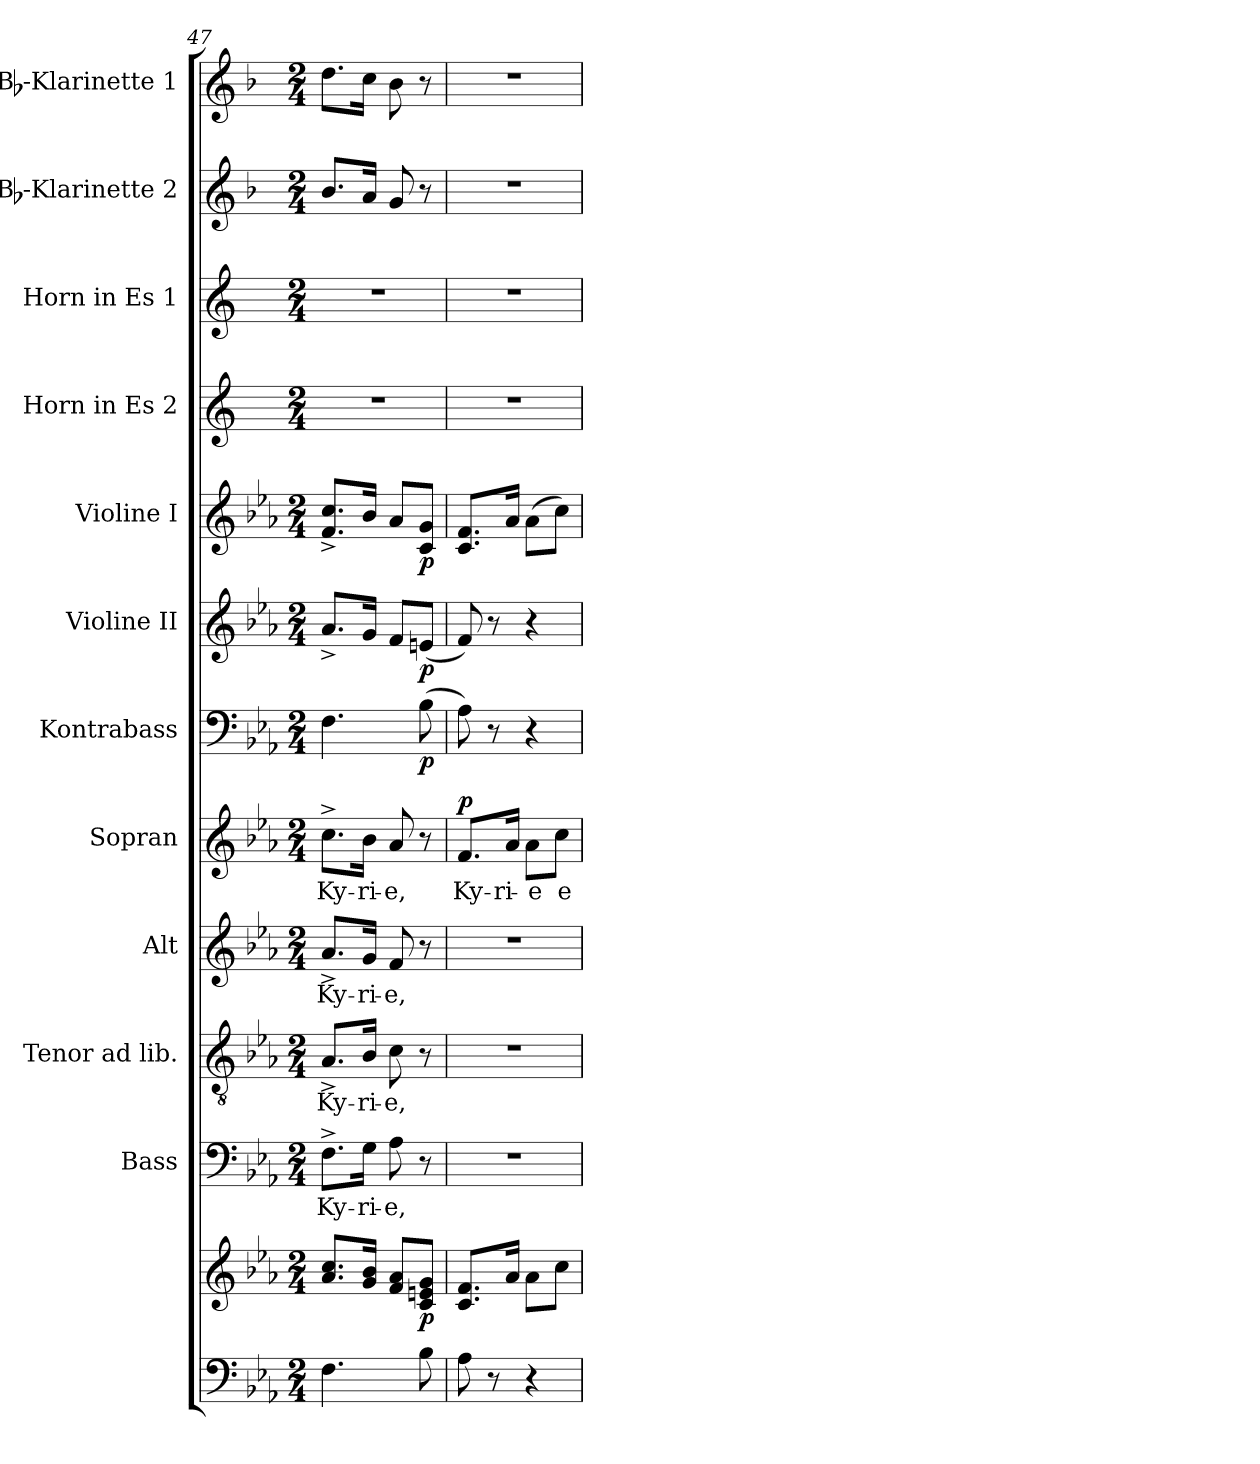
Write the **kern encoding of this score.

**kern	**kern	**dynam	**kern	**text	**kern	**text	**kern	**text	**kern	**text	**dynam	**kern	**dynam	**kern	**dynam	**kern	**dynam	**kern	**kern	**kern	**kern
*part12	*part12	*part12	*part11	*part11	*part10	*part10	*part9	*part9	*part8	*part8	*part8	*part7	*part7	*part6	*part6	*part5	*part5	*part4	*part3	*part2	*part1
*staff13	*staff12	*staff12/13	*staff11	*staff11	*staff10	*staff10	*staff9	*staff9	*staff8	*staff8	*staff8	*staff7	*staff7	*staff6	*staff6	*staff5	*staff5	*staff4	*staff3	*staff2	*staff1
*	*	*	*I"Bass	*	*I"Tenor ad lib.	*	*I"Alt	*	*I"Sopran	*	*	*I"Kontrabass	*	*I"Violine II	*	*I"Violine I	*	*I"Horn in Es 2	*I"Horn in Es 1	*I"Bb-Klarinette 2	*I"Bb-Klarinette 1
*	*	*	*I'B.	*	*I'T.	*	*I'A.	*	*I'S.	*	*	*I'Kb.	*	*I'Vl. II	*	*I'Vl. I	*	*	*	*I'Bb Kl. 2	*I'Bb Kl. 1
!!LO:PB:g=z
*clefF4	*clefG2	*	*clefF4	*	*clefGv2	*	*clefG2	*	*clefG2	*	*	*clefF4	*	*clefG2	*	*clefG2	*	*clefG2	*clefG2	*clefG2	*clefG2
*	*	*	*	*	*	*	*	*	*	*	*	*ITrd7c12	*	*	*	*	*	*ITrd5c9	*ITrd5c9	*ITrd1c2	*ITrd1c2
*k[b-e-a-]	*k[b-e-a-]	*	*k[b-e-a-]	*	*k[b-e-a-]	*	*k[b-e-a-]	*	*k[b-e-a-]	*	*	*k[b-e-a-]	*	*k[b-e-a-]	*	*k[b-e-a-]	*	*k[b-e-a-]	*k[b-e-a-]	*k[b-e-a-]	*k[b-e-a-]
*E-:	*E-:	*	*E-:	*	*E-:	*	*E-:	*	*E-:	*	*	*E-:	*	*E-:	*	*E-:	*	*E-:	*E-:	*E-:	*E-:
*M2/4	*M2/4	*	*M2/4	*	*M2/4	*	*M2/4	*	*M2/4	*	*	*M2/4	*	*M2/4	*	*M2/4	*	*M2/4	*M2/4	*M2/4	*M2/4
=47	=47	=47	=47	=47	=47	=47	=47	=47	=47	=47	=47	=47	=47	=47	=47	=47	=47	=47	=47	=47	=47
!	!	!	!	!LO:LY:b	!	!LO:LY:b	!	!LO:LY:b	!	!LO:LY:b	!	!	!	!	!	!	!	!	!	!	!
4.F\	8.a-/ 8.cc/L	.	8.F^>\L	Ky-	8.A-^</L	Ky-	8.a-^</L	Ky-	8.cc^>\L	Ky-	.	4.FF\	.	8.a-^</L	.	8.f/^< 8.cc/^<L	.	2r	2r	8.a-/L	8.cc\L
!	!	!	!	!LO:LY:b	!	!LO:LY:b	!	!LO:LY:b	!	!LO:LY:b	!	!	!	!	!	!	!	!	!	!	!
.	16g/ 16b-/Jk	.	16G\Jk	-ri-	16B-/Jk	-ri-	16g/Jk	-ri-	16b-\Jk	-ri-	.	.	.	16g/Jk	.	16b-/Jk	.	.	.	16g/Jk	16b-\Jk
!	!	!	!	!LO:LY:b	!	!LO:LY:b	!	!LO:LY:b	!	!LO:LY:b	!	!	!	!	!	!	!	!	!	!	!
.	8f/ 8a-/L	.	8A-\	-e,	8c\	-e,	8f/	-e,	8a-/	-e,	.	.	.	8f/L	.	8a-/L	.	.	.	8f/	8a-\
!	!	!LO:DY:b	!	!	!	!	!	!	!	!	!	!	!LO:DY:b	!	!LO:DY:b	!	!LO:DY:b	!	!	!	!
8B-\	8c/ 8en/ 8g/J	p	8r	.	8r	.	8r	.	8r	.	.	(>8BB-\	p	(<8en/J	p	8c/ 8g/J	p	.	.	8r	8r
=48	=48	=48	=48	=48	=48	=48	=48	=48	=48	=48	=48	=48	=48	=48	=48	=48	=48	=48	=48	=48	=48
!	!	!	!	!	!	!	!	!	!	!LO:LY:b	!LO:DY:a	!	!	!	!	!	!	!	!	!	!
8A-\	8.c/ 8.f/L	.	2r	.	2r	.	2r	.	8.f/L	Ky-	p	8AA-\)	.	8f/)	.	8.c/ 8.f/L	.	2r	2r	2r	2r
8r	.	.	.	.	.	.	.	.	.	.	.	8r	.	8r	.	.	.	.	.	.	.
!	!	!	!	!	!	!	!	!	!	!LO:LY:b	!	!	!	!	!	!	!	!	!	!	!
.	16a-/Jk	.	.	.	.	.	.	.	16a-/Jk	-ri-	.	.	.	.	.	16a-/Jk	.	.	.	.	.
!	!	!	!	!	!	!	!	!	!	!LO:LY:b	!	!	!	!	!	!	!	!	!	!	!
4r	8a-\L	.	.	.	.	.	.	.	8a-\L	-e	.	4r	.	4r	.	(>8a-\L	.	.	.	.	.
!	!	!	!	!	!	!	!	!	!	!LO:LY:b	!	!	!	!	!	!	!	!	!	!	!
.	8cc\J	.	.	.	.	.	.	.	8cc\J	e-	.	.	.	.	.	8cc\J)	.	.	.	.	.
=	=	=	=	=	=	=	=	=	=	=	=	=	=	=	=	=	=	=	=	=	=
*-	*-	*-	*-	*-	*-	*-	*-	*-	*-	*-	*-	*-	*-	*-	*-	*-	*-	*-	*-	*-	*-
